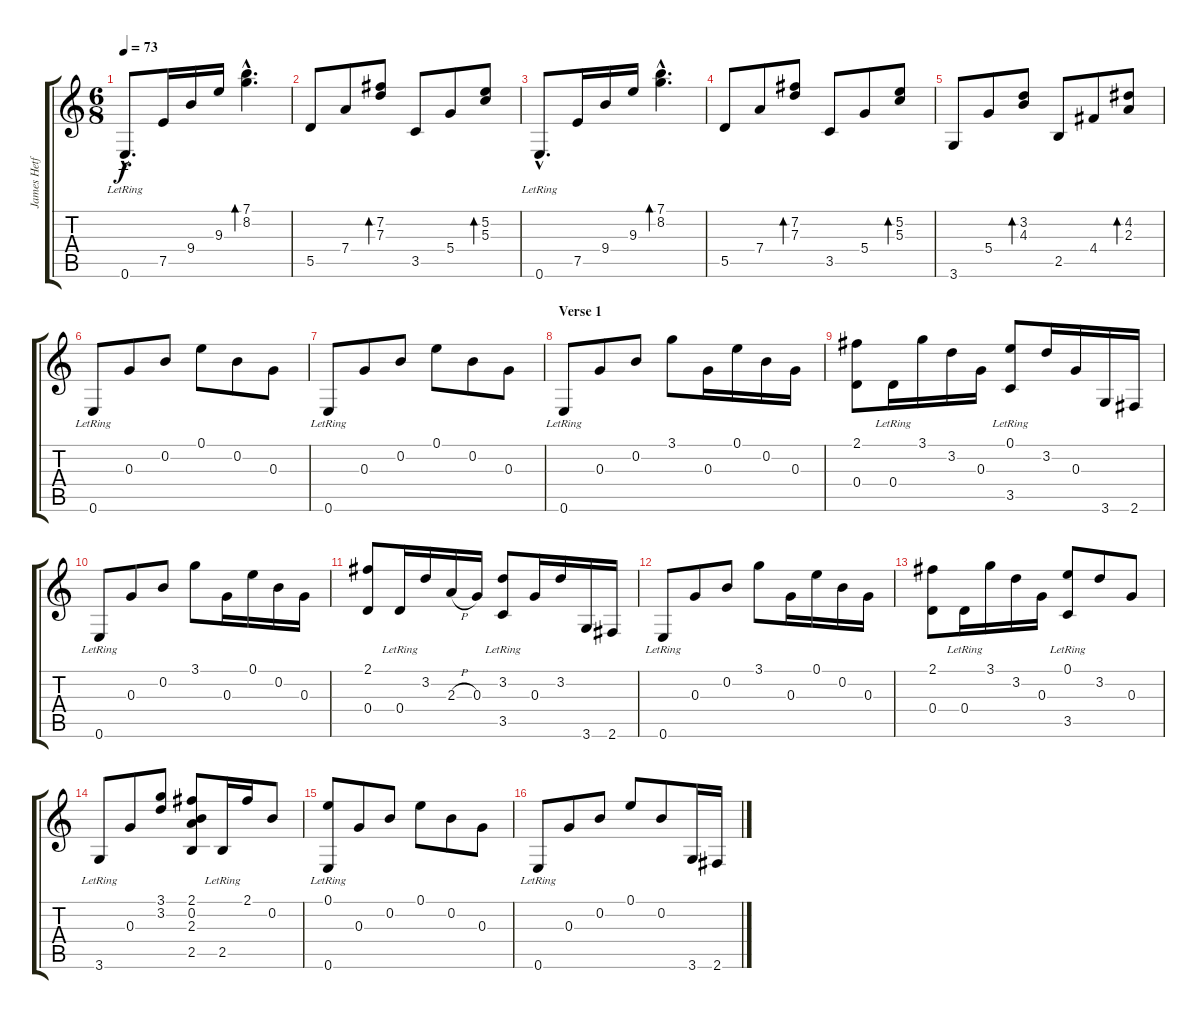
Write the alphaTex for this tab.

\track ("James Hetfield" "James Hetf") {instrument acousticguitarsteel}
\staff {score tabs}
\tuning (E4 B3 G3 D3 A2 E2) {hide}
\ts (6 8)
\tempo 73
\clef g2
\ks c
0.6{hac lr}.8{d dy f} 7.5.16 9.4.16 9.3.16 (7.1{hac} 8.2{hac}).4{d bd 120} |
5.5.8 7.4.8 (7.2 7.3).8{bd 120} 3.5.8 5.4.8 (5.2 5.3).8{bd 120} |
0.6{hac lr}.8{d} 7.5.16 9.4.16 9.3.16 (7.1{hac} 8.2{hac}).4{d bd 120} |
5.5.8 7.4.8 (7.2 7.3).8{bd 120} 3.5.8 5.4.8 (5.2 5.3).8{bd 120} |
3.6.8 5.4.8 (3.2 4.3).8{bd 120} 2.5.8 4.4.8 (4.2 2.3).8{bd 120} |
0.6{lr}.8 0.3.8 0.2.8 0.1.8 0.2.8 0.3.8 |
0.6{lr}.8 0.3.8 0.2.8 0.1.8 0.2.8 0.3.8 |
\section ("" "Verse 1")
0.6{lr}.8 0.3.8 0.2.8 3.1.8 0.3.16 0.1.16 0.2.16 0.3.16 |
(2.1 0.4).8 0.4{lr}.16 3.1.16 3.2.16 0.3.16 (0.1 3.5{lr}).8 3.2.16 0.3.16 3.6.16 2.6.16 |
0.6{lr}.8 0.3.8 0.2.8 3.1.8 0.3.16 0.1.16 0.2.16 0.3.16 |
(2.1 0.4).8 0.4{lr}.16 3.2.16 2.3{h}.16 0.3.16 (3.2 3.5{lr}).8 0.3.16 3.2.16 3.6.16 2.6.16 |
0.6{lr}.8 0.3.8 0.2.8 3.1.8 0.3.16 0.1.16 0.2.16 0.3.16 |
(2.1 0.4).8 0.4{lr}.16 3.1.16 3.2.16 0.3.16 (0.1 3.5{lr}).8 3.2.8 0.3.8 |
3.6{lr}.8 0.3.8 (3.1 3.2).8 (2.1 0.2 2.3 2.5).8 2.5{lr}.16 2.1.16 0.2.8 |
(0.1 0.6{lr}).8 0.3.8 0.2.8 0.1.8 0.2.8 0.3.8 |
0.6{lr}.8 0.3.8 0.2.8 0.1.8 0.2.8 3.6.16 2.6.16
